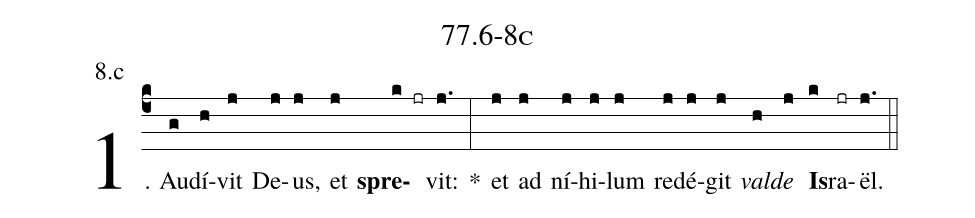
name: 77.6-8c;
annotation: 8.c;
%%
(c4)1. Au(g)dí(h)vit(j) De(j)us,(j) et(j) <b>spre</b>(k jr)vit:(j.) *(:) et(j) ad(j) ní(j)hi(j)lum(j) red(j)é(j)git(j) <i>val</i>(h)<i>de</i>(j) <b>Is</b>(k)ra(jr)ël.(j.) (::)


%E(j) u(j) o(h) u(j) a(k) e.(j.) (::)
